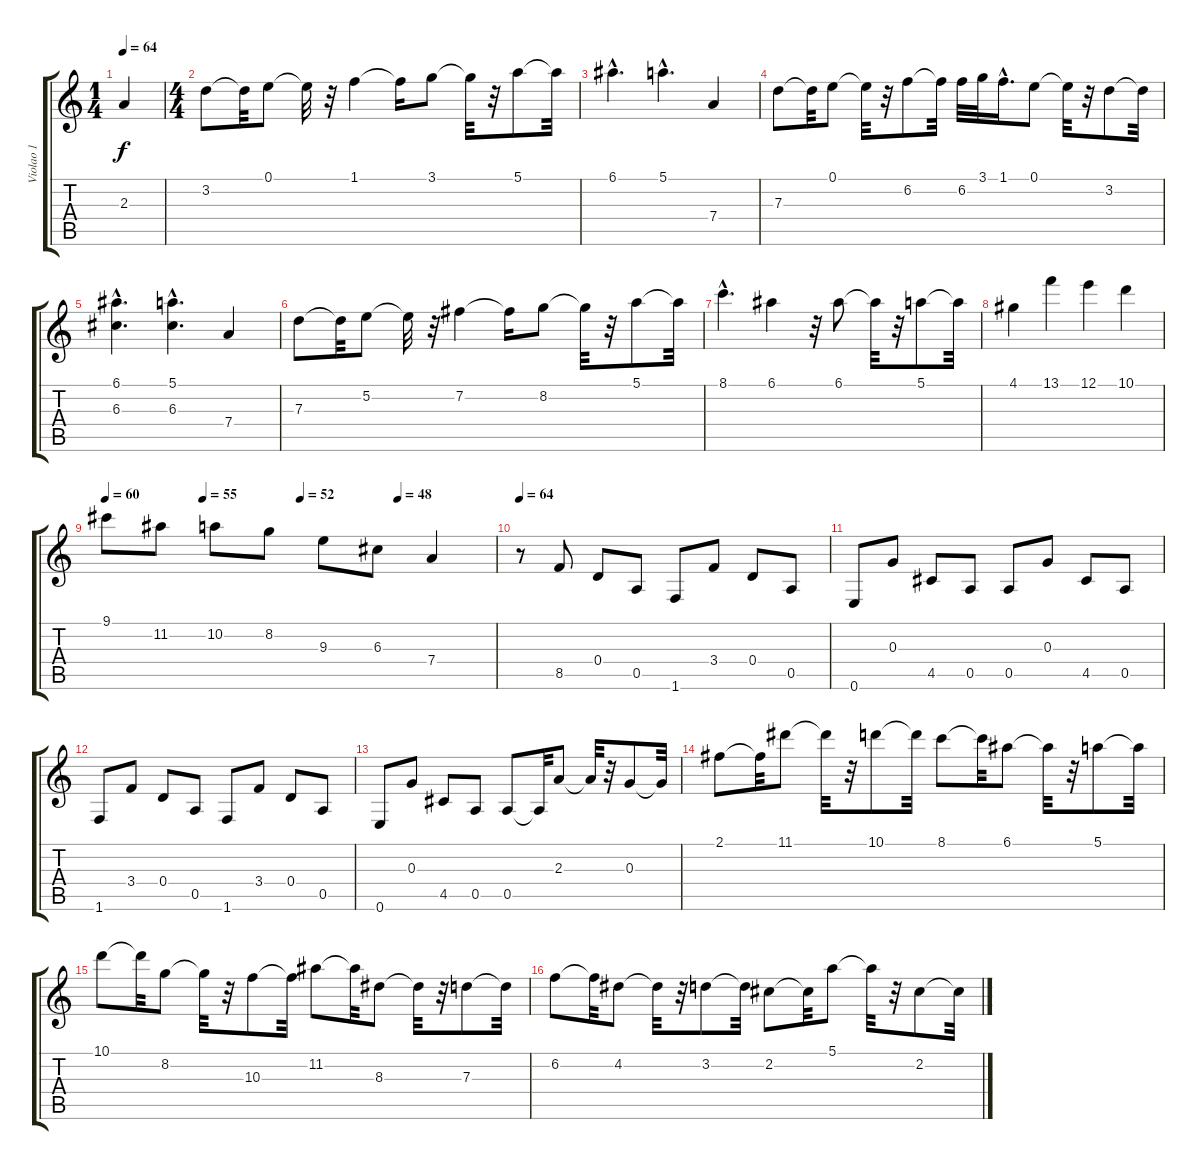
\track ("Violao 1" "Violao 1") {instrument acousticguitarnylon}
\staff {score tabs}
\tuning (E4 B3 G3 D3 A2 E2) {hide}
\ts (1 4)
\tempo 64
\clef g2
\ks c
2.3.4{dy f instrument acousticguitarnylon} |
\ts (4 4)
3.2.8 3.2{t}.32 0.1.8 0.1{t}.32 r.32 1.1.4 1.1{t}.16 3.1.8 3.1{t}.32 r.32 5.1.8 5.1{t}.32 |
6.1{hac}.4{d} 5.1{hac}.4{d} 7.4.4 |
7.3.8 7.3{t}.32 0.1.8 0.1{t}.32 r.32 6.2.8 6.2{t}.32 6.2.32 3.1.32 1.1{hac}.16{d} 0.1.8 0.1{t}.32 r.32 3.2.8 3.2{t}.32 |
(6.1{hac} 6.3{hac}).4{d} (5.1{hac} 6.3{hac}).4{d} 7.4.4 |
7.3.8 7.3{t}.32 5.2.8 5.2{t}.32 r.32 7.2.4 7.2{t}.16 8.2.8 8.2{t}.32 r.32 5.1.8 5.1{t}.32 |
8.1{hac}.4{d} 6.1.4 r.32 6.1.8 6.1{t}.32 r.32 5.1.8 5.1{t}.32 |
4.1.4 13.1.4 12.1.4 10.1.4 |
\tempo 60
\tempo (55 0.25)
\tempo (52 0.5)
\tempo (48 0.75)
9.1.8 11.2.8 10.2.8 8.2.8 9.3.8 6.3.8 7.4.4 |
\tempo 64
r.8 8.5.8 0.4.8 0.5.8 1.6.8 3.4.8 0.4.8 0.5.8 |
0.6.8 0.3.8 4.5.8 0.5.8 0.5.8 0.3.8 4.5.8 0.5.8 |
1.6.8 3.4.8 0.4.8 0.5.8 1.6.8 3.4.8 0.4.8 0.5.8 |
0.6.8 0.3.8 4.5.8 0.5.8 0.5.8 0.5{t}.32 2.3.8 2.3{t}.32 r.32 0.3.8 0.3{t}.32 |
2.1.8 2.1{t}.32 11.1.8 11.1{t}.32 r.32 10.1.8 10.1{t}.32 8.1.8 8.1{t}.32 6.1.8 6.1{t}.32 r.32 5.1.8 5.1{t}.32 |
10.1.8 10.1{t}.32 8.2.8 8.2{t}.32 r.32 10.3.8 10.3{t}.32 11.2.8 11.2{t}.32 8.3.8 8.3{t}.32 r.32 7.3.8 7.3{t}.32 |
6.2.8 6.2{t}.32 4.2.8 4.2{t}.32 r.32 3.2.8 3.2{t}.32 2.2.8 2.2{t}.32 5.1.8 5.1{t}.32 r.32 2.2.8 2.2{t}.32
